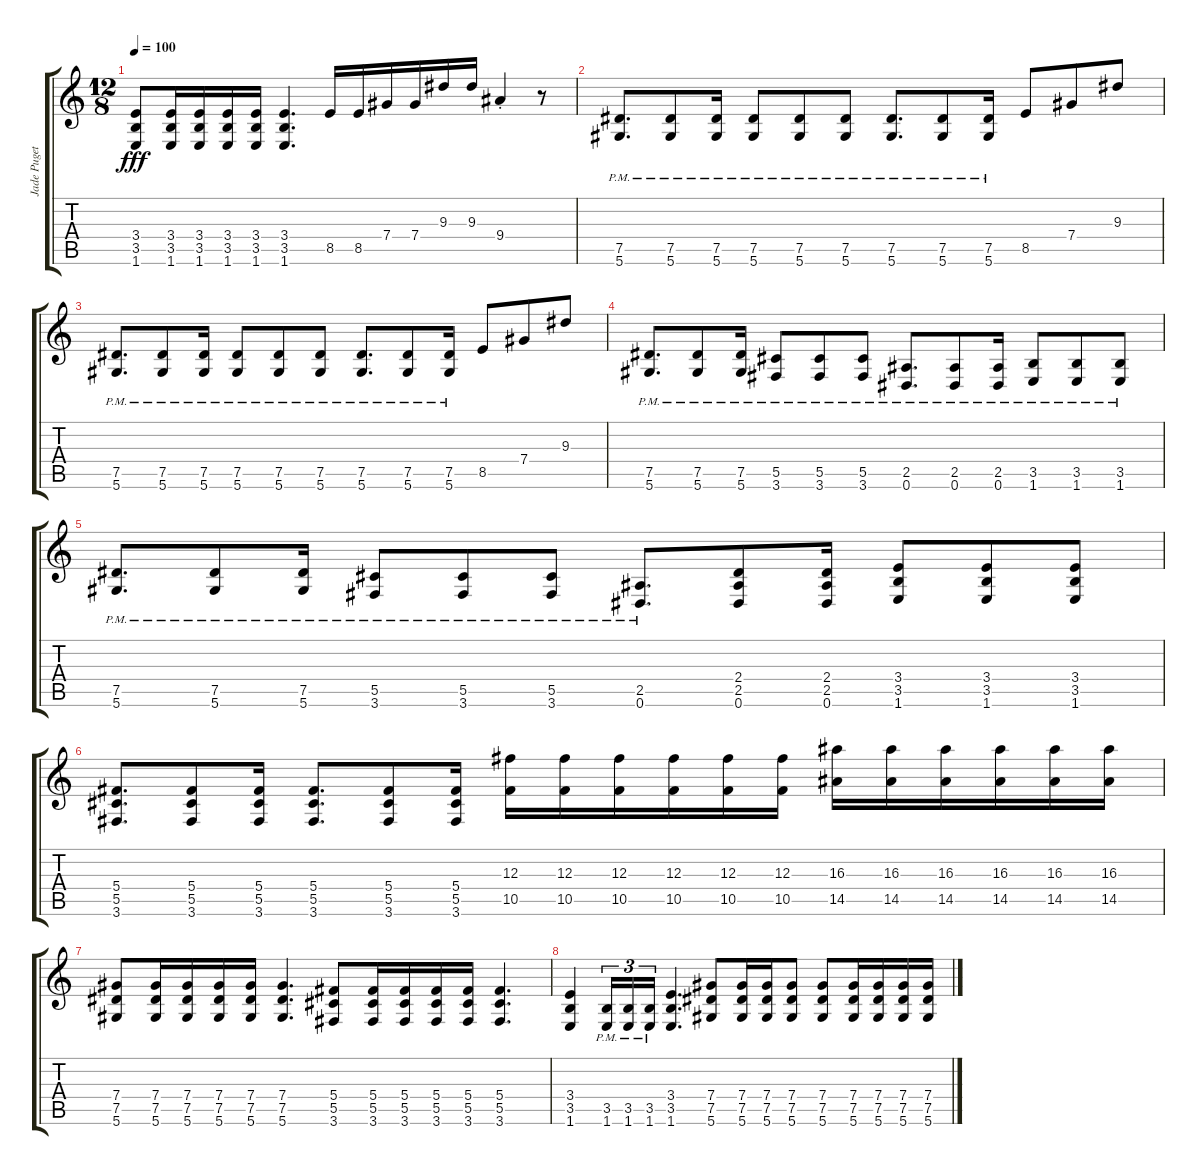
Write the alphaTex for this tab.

\track ("Jade Puget Rhythm" "Jade Puget") {instrument overdrivenguitar}
\staff {score tabs}
\tuning (Eb4 Bb3 Gb3 Db3 Ab2 Eb2) {hide}
\ts (12 8)
\tempo 100
\clef g2
\ks aminor
(3.4 3.5 1.6).8{dy fff} (3.4 3.5 1.6).16 (3.4 3.5 1.6).16 (3.4 3.5 1.6).16 (3.4 3.5 1.6).16 (3.4 3.5 1.6).4{d} 8.5.16 8.5.16 7.4.16 7.4.16 9.3.16 9.3.16 9.4{st}.4 r.8 |
(7.5{pm} 5.6{pm}).8{d} (7.5{pm} 5.6{pm}).8 (7.5{pm} 5.6{pm}).16 (7.5{pm} 5.6{pm}).8 (7.5{pm} 5.6{pm}).8 (7.5{pm} 5.6{pm}).8 (7.5{pm} 5.6{pm}).8{d} (7.5{pm} 5.6{pm}).8 (7.5{pm} 5.6{pm}).16 8.5.8 7.4.8 9.3.8 |
(7.5{pm} 5.6{pm}).8{d} (7.5{pm} 5.6{pm}).8 (7.5{pm} 5.6{pm}).16 (7.5{pm} 5.6{pm}).8 (7.5{pm} 5.6{pm}).8 (7.5{pm} 5.6{pm}).8 (7.5{pm} 5.6{pm}).8{d} (7.5{pm} 5.6{pm}).8 (7.5{pm} 5.6{pm}).16 8.5.8 7.4.8 9.3.8 |
(7.5{pm} 5.6{pm}).8{d} (7.5{pm} 5.6{pm}).8 (7.5{pm} 5.6{pm}).16 (5.5{pm} 3.6{pm}).8 (5.5{pm} 3.6{pm}).8 (5.5{pm} 3.6{pm}).8 (2.5{pm} 0.6{pm}).8{d} (2.5{pm} 0.6{pm}).8 (2.5{pm} 0.6{pm}).16 (3.5{pm} 1.6{pm}).8 (3.5{pm} 1.6{pm}).8 (3.5{pm} 1.6{pm}).8 |
(7.5{pm} 5.6{pm}).8{d} (7.5{pm} 5.6{pm}).8 (7.5{pm} 5.6{pm}).16 (5.5{pm} 3.6{pm}).8 (5.5{pm} 3.6{pm}).8 (5.5{pm} 3.6{pm}).8 (2.5{pm} 0.6{pm}).8{d} (2.4 2.5 0.6).8 (2.4 2.5 0.6).16 (3.4 3.5 1.6).8 (3.4 3.5 1.6).8 (3.4 3.5 1.6).8 |
(5.4 5.5 3.6).8{d} (5.4 5.5 3.6).8 (5.4 5.5 3.6).16 (5.4 5.5 3.6).8{d} (5.4 5.5 3.6).8 (5.4 5.5 3.6).16 (12.3 10.5).16 (12.3 10.5).16 (12.3 10.5).16 (12.3 10.5).16 (12.3 10.5).16 (12.3 10.5).16 (16.3 14.5).16 (16.3 14.5).16 (16.3 14.5).16 (16.3 14.5).16 (16.3 14.5).16 (16.3 14.5).16 |
(7.4 7.5 5.6).8 (7.4 7.5 5.6).16 (7.4 7.5 5.6).16 (7.4 7.5 5.6).16 (7.4 7.5 5.6).16 (7.4 7.5 5.6).4{d} (5.4 5.5 3.6).8 (5.4 5.5 3.6).16 (5.4 5.5 3.6).16 (5.4 5.5 3.6).16 (5.4 5.5 3.6).16 (5.4 5.5 3.6).4{d} |
(3.4 3.5 1.6).4 (3.5{pm} 1.6{pm}).16{tu (3 2)} (3.5{pm} 1.6{pm}).16{tu (3 2)} (3.5{pm} 1.6{pm}).16{tu (3 2)} (3.4 3.5 1.6).4{d} (7.4 7.5 5.6).8 (7.4 7.5 5.6).16 (7.4 7.5 5.6).16 (7.4 7.5 5.6).8 (7.4 7.5 5.6).8 (7.4 7.5 5.6).16 (7.4 7.5 5.6).16 (7.4 7.5 5.6).16 (7.4 7.5 5.6).16
